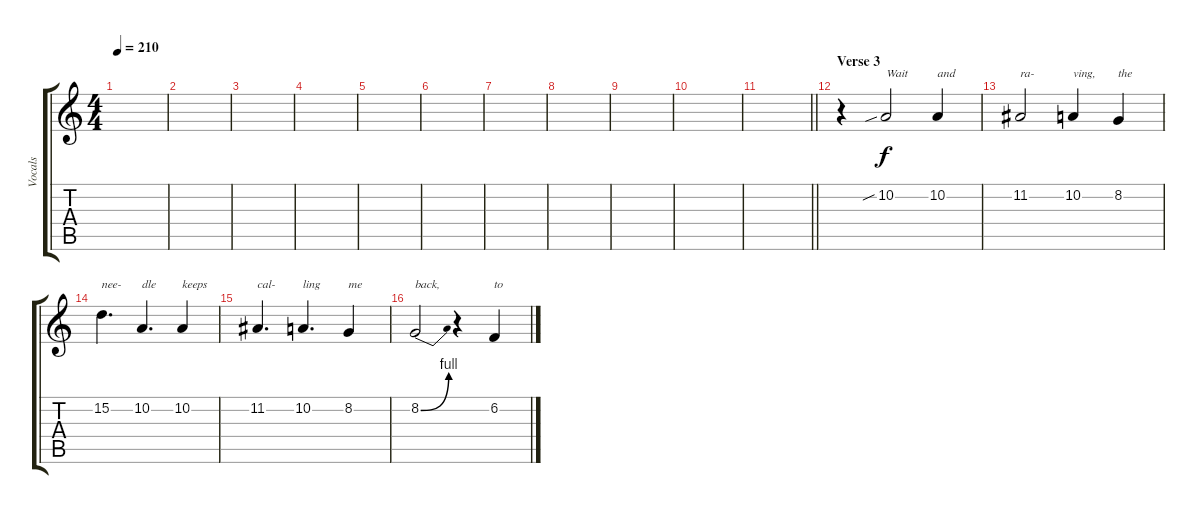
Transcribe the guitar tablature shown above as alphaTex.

\track ("Vocals" "Vocals") {instrument lead2sawtooth}
\staff {score tabs}
\tuning (E4 B3 G3 D3 A2 E2) {hide}
\ts (4 4)
\tempo 210
\clef g2
\ks c
|
|
|
|
|
|
|
|
|
|
\barLineRight lightlight
|
\section ("" "Verse 3")
r.4 10.2{sib}.2{txt "Wait"} 10.2.4{txt "and"} |
11.2.2{txt "ra-"} 10.2.4{txt "ving,"} 8.2.4{txt "the"} |
15.2.4{d txt "nee-"} 10.2.4{d txt "dle"} 10.2.4{txt "keeps"} |
11.2.4{d txt "cal-"} 10.2.4{d txt "ling"} 8.2.4{txt "me"} |
8.2{be (bend 0 0 60 4)}.2{txt "back,"} r.4 6.2.4{txt "to"}
